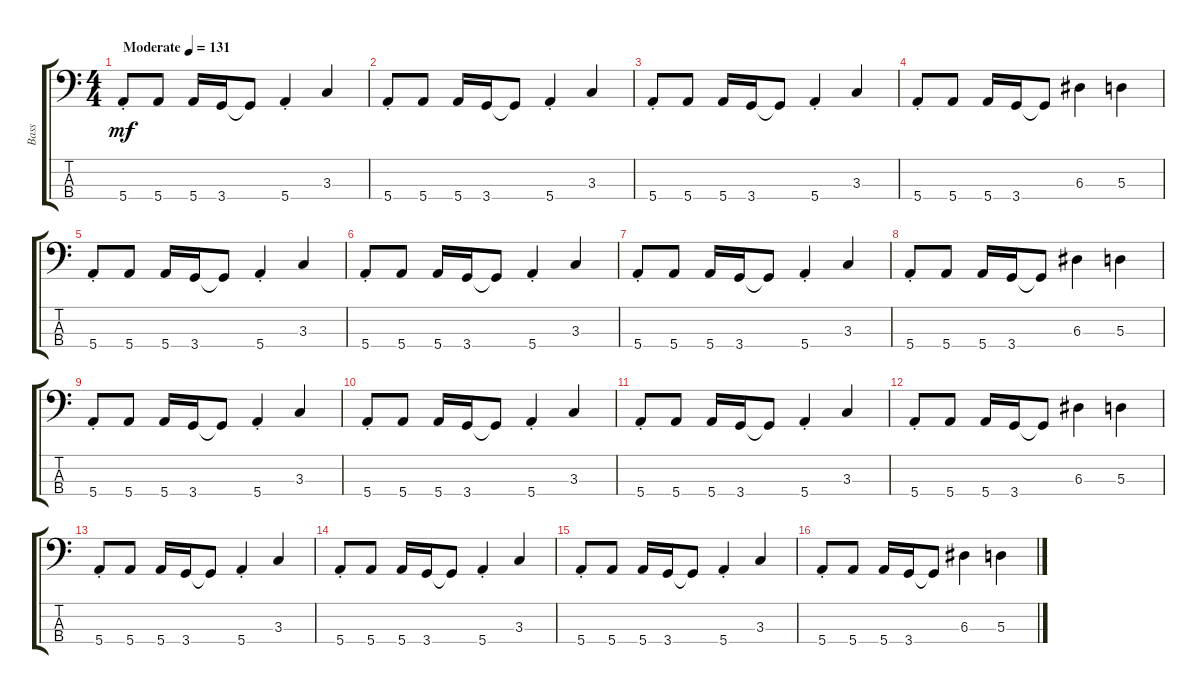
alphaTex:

\track ("Bass" "Bass") {instrument electricbassfinger}
\staff {score tabs}
\tuning (G2 D2 A1 E1) {hide}
\ts (4 4)
\tempo (131 "Moderate")
\clef f4
\ks c
5.4{st}.8{dy mf instrument electricbassfinger} 5.4.8 5.4.16 3.4.16 3.4{t}.8 5.4{st}.4 3.3.4 |
5.4{st}.8 5.4.8 5.4.16 3.4.16 3.4{t}.8 5.4{st}.4 3.3.4 |
5.4{st}.8 5.4.8 5.4.16 3.4.16 3.4{t}.8 5.4{st}.4 3.3.4 |
5.4{st}.8 5.4.8 5.4.16 3.4.16 3.4{t}.8 6.3.4 5.3.4 |
5.4{st}.8 5.4.8 5.4.16 3.4.16 3.4{t}.8 5.4{st}.4 3.3.4 |
5.4{st}.8 5.4.8 5.4.16 3.4.16 3.4{t}.8 5.4{st}.4 3.3.4 |
5.4{st}.8 5.4.8 5.4.16 3.4.16 3.4{t}.8 5.4{st}.4 3.3.4 |
5.4{st}.8 5.4.8 5.4.16 3.4.16 3.4{t}.8 6.3.4 5.3.4 |
5.4{st}.8 5.4.8 5.4.16 3.4.16 3.4{t}.8 5.4{st}.4 3.3.4 |
5.4{st}.8 5.4.8 5.4.16 3.4.16 3.4{t}.8 5.4{st}.4 3.3.4 |
5.4{st}.8 5.4.8 5.4.16 3.4.16 3.4{t}.8 5.4{st}.4 3.3.4 |
5.4{st}.8 5.4.8 5.4.16 3.4.16 3.4{t}.8 6.3.4 5.3.4 |
5.4{st}.8 5.4.8 5.4.16 3.4.16 3.4{t}.8 5.4{st}.4 3.3.4 |
5.4{st}.8 5.4.8 5.4.16 3.4.16 3.4{t}.8 5.4{st}.4 3.3.4 |
5.4{st}.8 5.4.8 5.4.16 3.4.16 3.4{t}.8 5.4{st}.4 3.3.4 |
5.4{st}.8 5.4.8 5.4.16 3.4.16 3.4{t}.8 6.3.4 5.3.4
